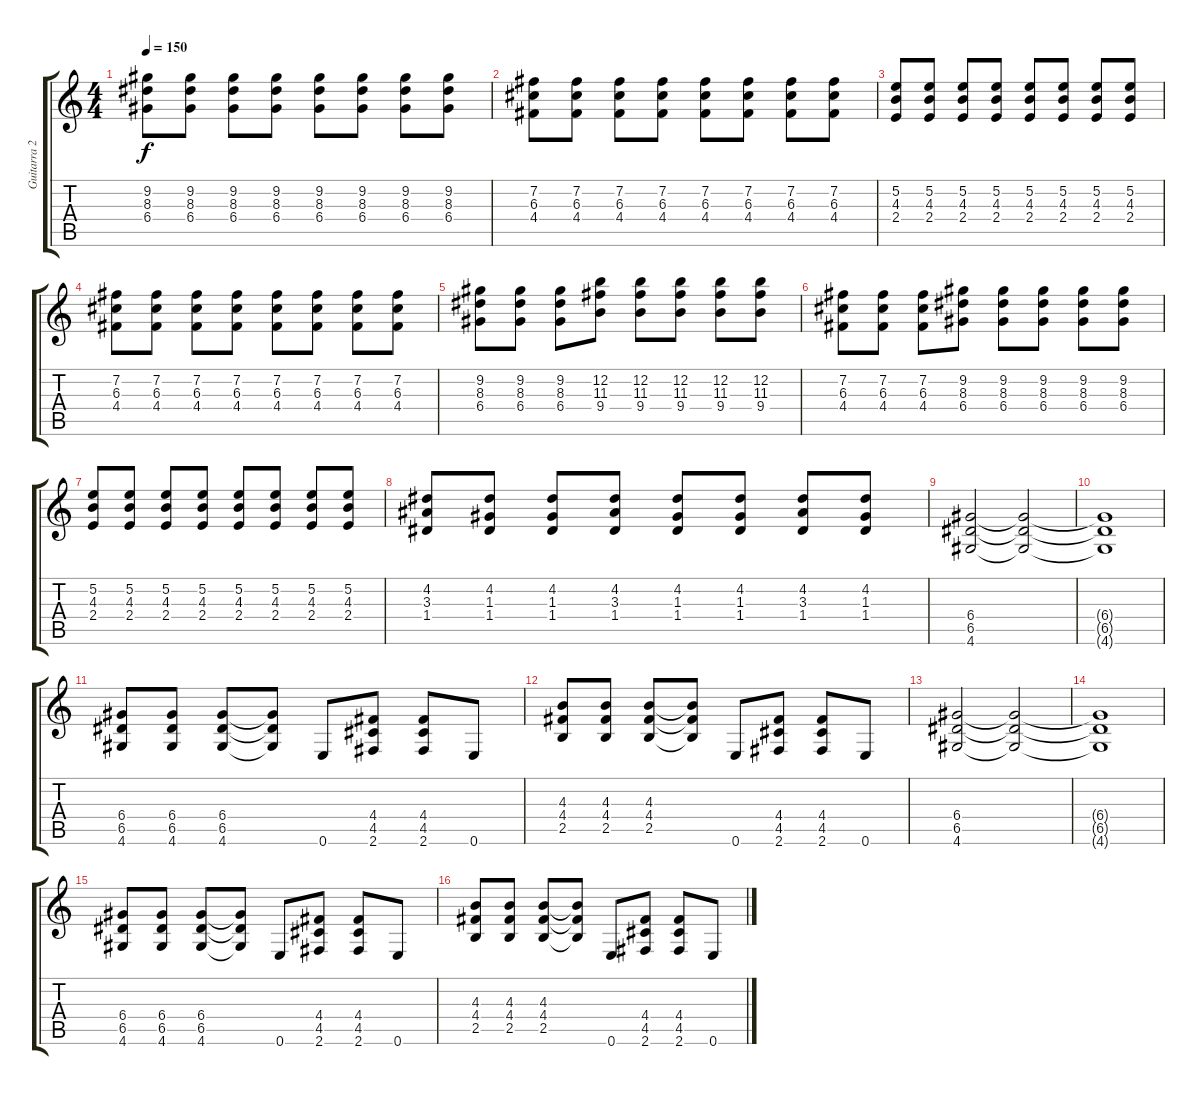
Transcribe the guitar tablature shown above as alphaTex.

\track ("Guitarra 2" "Guitarra 2") {instrument distortionguitar}
\staff {score tabs}
\tuning (E4 B3 G3 D3 A2 E2) {hide}
\ts (4 4)
\tempo 150
\clef g2
\ks c
(9.2 8.3 6.4).8{dy f} (9.2 8.3 6.4).8 (9.2 8.3 6.4).8 (9.2 8.3 6.4).8 (9.2 8.3 6.4).8 (9.2 8.3 6.4).8 (9.2 8.3 6.4).8 (9.2 8.3 6.4).8 |
(7.2 6.3 4.4).8 (7.2 6.3 4.4).8 (7.2 6.3 4.4).8 (7.2 6.3 4.4).8 (7.2 6.3 4.4).8 (7.2 6.3 4.4).8 (7.2 6.3 4.4).8 (7.2 6.3 4.4).8 |
(5.2 4.3 2.4).8 (5.2 4.3 2.4).8 (5.2 4.3 2.4).8 (5.2 4.3 2.4).8 (5.2 4.3 2.4).8 (5.2 4.3 2.4).8 (5.2 4.3 2.4).8 (5.2 4.3 2.4).8 |
(7.2 6.3 4.4).8 (7.2 6.3 4.4).8 (7.2 6.3 4.4).8 (7.2 6.3 4.4).8 (7.2 6.3 4.4).8 (7.2 6.3 4.4).8 (7.2 6.3 4.4).8 (7.2 6.3 4.4).8 |
(9.2 8.3 6.4).8 (9.2 8.3 6.4).8 (9.2 8.3 6.4).8 (12.2 11.3 9.4).8 (12.2 11.3 9.4).8 (12.2 11.3 9.4).8 (12.2 11.3 9.4).8 (12.2 11.3 9.4).8 |
(7.2 6.3 4.4).8 (7.2 6.3 4.4).8 (7.2 6.3 4.4).8 (9.2 8.3 6.4).8 (9.2 8.3 6.4).8 (9.2 8.3 6.4).8 (9.2 8.3 6.4).8 (9.2 8.3 6.4).8 |
(5.2 4.3 2.4).8 (5.2 4.3 2.4).8 (5.2 4.3 2.4).8 (5.2 4.3 2.4).8 (5.2 4.3 2.4).8 (5.2 4.3 2.4).8 (5.2 4.3 2.4).8 (5.2 4.3 2.4).8 |
(4.2 3.3 1.4).8 (4.2 1.3 1.4).8 (4.2 1.3 1.4).8 (4.2 3.3 1.4).8 (4.2 1.3 1.4).8 (4.2 1.3 1.4).8 (4.2 3.3 1.4).8 (4.2 1.3 1.4).8 |
(6.4 6.5 4.6).2 (6.4{t} 6.5{t} 4.6{t}).2 |
(6.4{t} 6.5{t} 4.6{t}).1 |
(6.4 6.5 4.6).8 (6.4 6.5 4.6).8 (6.4 6.5 4.6).8 (6.4{t} 6.5{t} 4.6{t}).8 0.6.8 (4.4 4.5 2.6).8 (4.4 4.5 2.6).8 0.6.8 |
(4.3 4.4 2.5).8 (4.3 4.4 2.5).8 (4.3 4.4 2.5).8 (4.3{t} 4.4{t} 2.5{t}).8 0.6.8 (4.4 4.5 2.6).8 (4.4 4.5 2.6).8 0.6.8 |
(6.4 6.5 4.6).2 (6.4{t} 6.5{t} 4.6{t}).2 |
(6.4{t} 6.5{t} 4.6{t}).1 |
(6.4 6.5 4.6).8 (6.4 6.5 4.6).8 (6.4 6.5 4.6).8 (6.4{t} 6.5{t} 4.6{t}).8 0.6.8 (4.4 4.5 2.6).8 (4.4 4.5 2.6).8 0.6.8 |
(4.3 4.4 2.5).8 (4.3 4.4 2.5).8 (4.3 4.4 2.5).8 (4.3{t} 4.4{t} 2.5{t}).8 0.6.8 (4.4 4.5 2.6).8 (4.4 4.5 2.6).8 0.6.8
